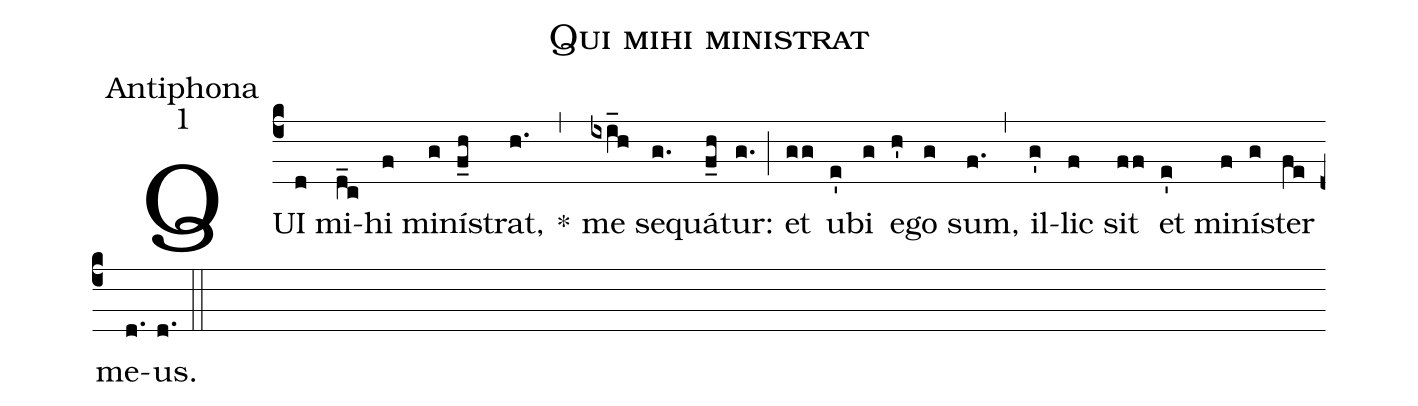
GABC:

name:Qui mihi ministrat;
office-part:Antiphona;
mode:1;
%%
(c4) QUI(d) mi(d_c)hi(f) mi(g)ní(f_h)strat,(h.) *(,) me(ixi_h) se(g.)quá(f_h)tur:(g.) (;) et(gg) u(e')bi(g) e(h')go(g) sum,(f.) (,) il(g')lic(f) sit(ff) et(e') mi(f)ní(g)ster(fe) me(d.)us.(d.) (::)
